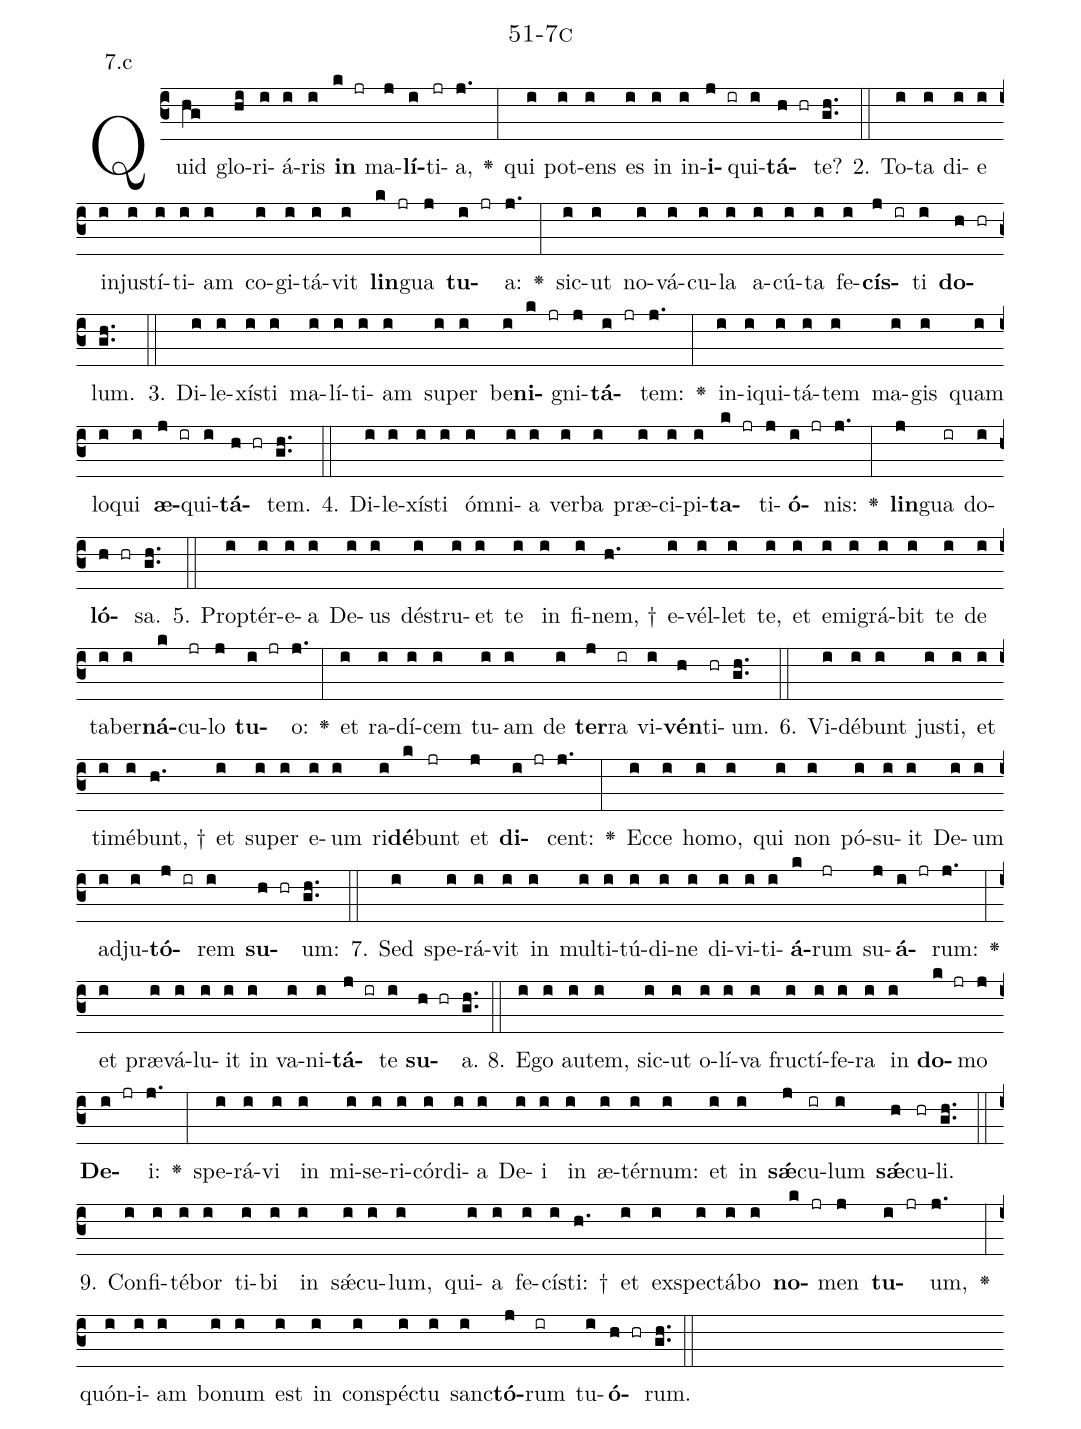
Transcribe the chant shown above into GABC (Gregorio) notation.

name: 51-7c;
annotation: 7.c;
%%
(c3)Quid(hg) glo(hi)ri(i)á(i)ris(i) <b>in</b>(k jr) ma(j)<b>lí</b>(i)ti(jr)a,(j.) <v>\greheightstar</v>(:) qui(i) pot(i)ens(i) es(i) in(i) in(i)<b>i</b>(j ir)qui(i)<b>tá</b>(h hr)te?(gh..) (::)
2. To(i)ta(i) di(i)e(i) in(i)jus(i)tí(i)ti(i)am(i) co(i)gi(i)tá(i)vit(i) <b>lin</b>(k jr)gua(j) <b>tu</b>(i jr)a:(j.) <v>\greheightstar</v>(:) sic(i)ut(i) no(i)vá(i)cu(i)la(i) a(i)cú(i)ta(i) fe(i)<b>cís</b>(j ir)ti(i) <b>do</b>(h hr)lum.(gh..) (::)
3. Di(i)le(i)xís(i)ti(i) ma(i)lí(i)ti(i)am(i) su(i)per(i) be(i)<b>ni</b>(k jr)gni(j)<b>tá</b>(i jr)tem:(j.) <v>\greheightstar</v>(:) in(i)i(i)qui(i)tá(i)tem(i) ma(i)gis(i) quam(i) lo(i)qui(i) <b>æ</b>(j ir)qui(i)<b>tá</b>(h hr)tem.(gh..) (::)
4. Di(i)le(i)xís(i)ti(i) óm(i)ni(i)a(i) ver(i)ba(i) præ(i)ci(i)pi(i)<b>ta</b>(k jr)ti(j)<b>ó</b>(i jr)nis:(j.) <v>\greheightstar</v>(:) <b>lin</b>(j)gua(ir) do(i)<b>ló</b>(h hr)sa.(gh..) (::)
5. Prop(i)tér(i)e(i)a(i) De(i)us(i) dé(i)stru(i)et(i) te(i) in(i) fi(i)nem, †(h.) e(i)vél(i)let(i) te,(i) et(i) e(i)mi(i)grá(i)bit(i) te(i) de(i) ta(i)ber(i)<b>ná</b>(k)cu(jr)lo(j) <b>tu</b>(i jr)o:(j.) <v>\greheightstar</v>(:) et(i) ra(i)dí(i)cem(i) tu(i)am(i) de(i) <b>ter</b>(j)ra(ir) vi(i)<b>vén</b>(h)ti(hr)um.(gh..) (::)
6. Vi(i)dé(i)bunt(i) jus(i)ti,(i) et(i) ti(i)mé(i)bunt, †(h.) et(i) su(i)per(i) e(i)um(i) ri(i)<b>dé</b>(k)bunt(jr) et(j) <b>di</b>(i jr)cent:(j.) <v>\greheightstar</v>(:) Ec(i)ce(i) ho(i)mo,(i) qui(i) non(i) pó(i)su(i)it(i) De(i)um(i) ad(i)ju(i)<b>tó</b>(j ir)rem(i) <b>su</b>(h hr)um:(gh..) (::)
7. Sed(i) spe(i)rá(i)vit(i) in(i) mul(i)ti(i)tú(i)di(i)ne(i) di(i)vi(i)ti(i)<b>á</b>(k)rum(jr) su(j)<b>á</b>(i jr)rum:(j.) <v>\greheightstar</v>(:) et(i) præ(i)vá(i)lu(i)it(i) in(i) va(i)ni(i)<b>tá</b>(j ir)te(i) <b>su</b>(h hr)a.(gh..) (::)
8. E(i)go(i) au(i)tem,(i) sic(i)ut(i) o(i)lí(i)va(i) fruc(i)tí(i)fe(i)ra(i) in(i) <b>do</b>(k jr)mo(j) <b>De</b>(i jr)i:(j.) <v>\greheightstar</v>(:) spe(i)rá(i)vi(i) in(i) mi(i)se(i)ri(i)cór(i)di(i)a(i) De(i)i(i) in(i) æ(i)tér(i)num:(i) et(i) in(i) <b>sǽ</b>(j)cu(ir)lum(i) <b>sǽ</b>(h)cu(hr)li.(gh..) (::)
9. Con(i)fi(i)té(i)bor(i) ti(i)bi(i) in(i) sǽ(i)cu(i)lum,(i) qui(i)a(i) fe(i)cís(i)ti: †(h.) et(i) ex(i)spec(i)tá(i)bo(i) <b>no</b>(k jr)men(j) <b>tu</b>(i jr)um,(j.) <v>\greheightstar</v>(:) quón(i)i(i)am(i) bo(i)num(i) est(i) in(i) con(i)spéc(i)tu(i) sanc(i)<b>tó</b>(j)rum(ir) tu(i)<b>ó</b>(h hr)rum.(gh..) (::)
